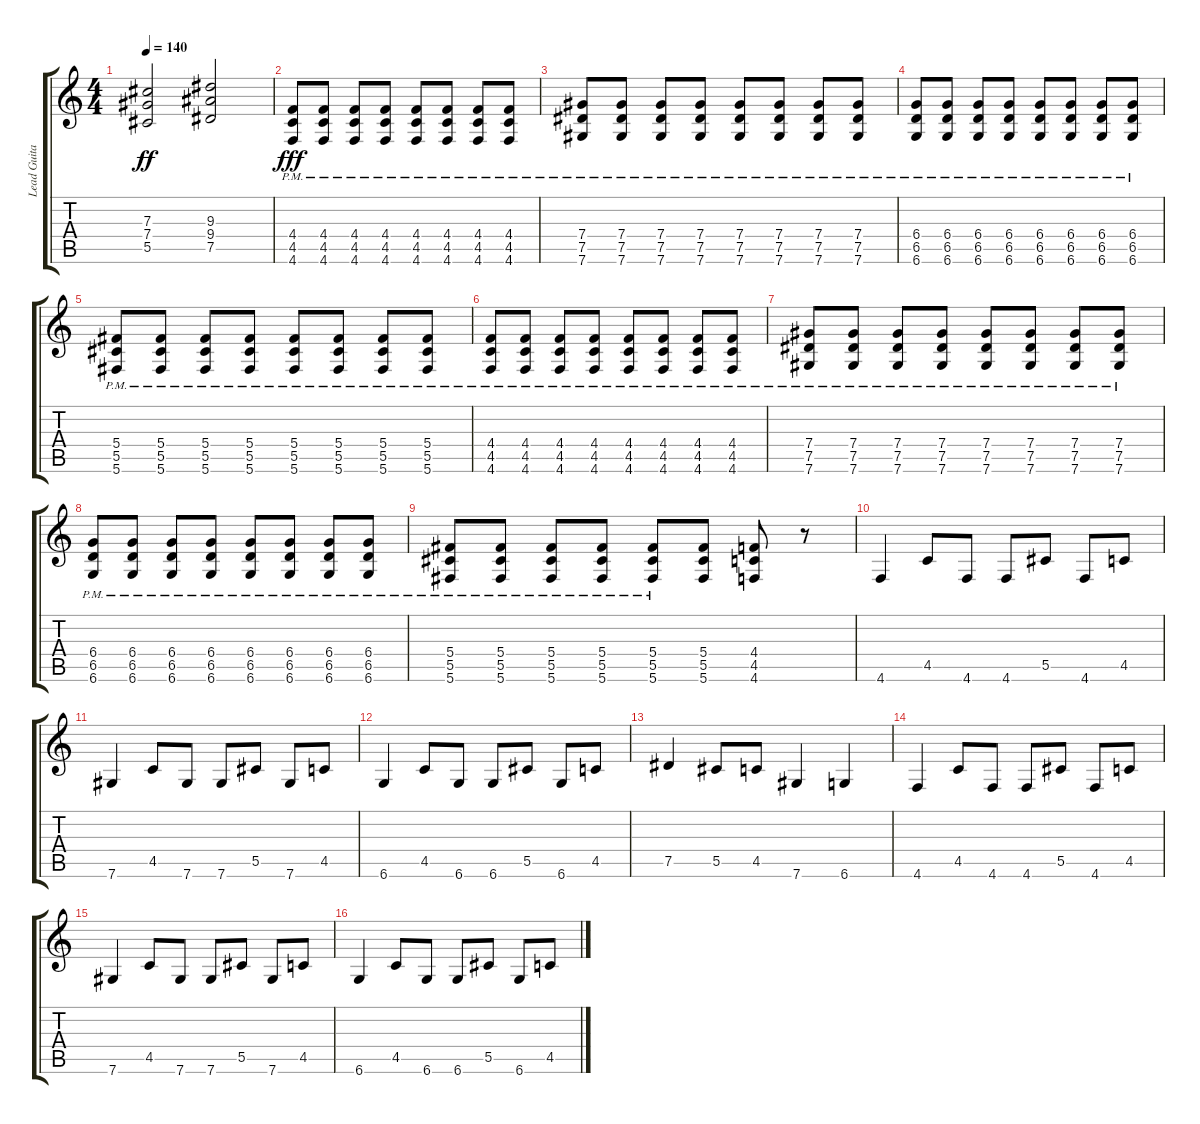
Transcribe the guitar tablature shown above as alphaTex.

\track ("Lead Guitar" "Lead Guita") {instrument acousticguitarsteel}
\staff {score tabs}
\tuning (Eb4 Bb3 Gb3 Db3 Ab2 Db2) {hide}
\ts (4 4)
\tempo 140
\clef g2
\ks c
(7.3 7.4 5.5).2{dy ff} (9.3 9.4 7.5).2 |
(4.4{pm} 4.5{pm} 4.6{pm}).8{dy fff} (4.4{pm} 4.5{pm} 4.6{pm}).8 (4.4{pm} 4.5{pm} 4.6{pm}).8 (4.4{pm} 4.5{pm} 4.6{pm}).8 (4.4{pm} 4.5{pm} 4.6{pm}).8 (4.4{pm} 4.5{pm} 4.6{pm}).8 (4.4{pm} 4.5{pm} 4.6{pm}).8 (4.4{pm} 4.5{pm} 4.6{pm}).8 |
(7.4{pm} 7.5{pm} 7.6{pm}).8 (7.4{pm} 7.5{pm} 7.6{pm}).8 (7.4{pm} 7.5{pm} 7.6{pm}).8 (7.4{pm} 7.5{pm} 7.6{pm}).8 (7.4{pm} 7.5{pm} 7.6{pm}).8 (7.4{pm} 7.5{pm} 7.6{pm}).8 (7.4{pm} 7.5{pm} 7.6{pm}).8 (7.4{pm} 7.5{pm} 7.6{pm}).8 |
(6.4{pm} 6.5{pm} 6.6{pm}).8 (6.4{pm} 6.5{pm} 6.6{pm}).8 (6.4{pm} 6.5{pm} 6.6{pm}).8 (6.4{pm} 6.5{pm} 6.6{pm}).8 (6.4{pm} 6.5{pm} 6.6{pm}).8 (6.4{pm} 6.5{pm} 6.6{pm}).8 (6.4{pm} 6.5{pm} 6.6{pm}).8 (6.4{pm} 6.5{pm} 6.6{pm}).8 |
(5.4{pm} 5.5{pm} 5.6{pm}).8 (5.4{pm} 5.5{pm} 5.6{pm}).8 (5.4{pm} 5.5{pm} 5.6{pm}).8 (5.4{pm} 5.5{pm} 5.6{pm}).8 (5.4{pm} 5.5{pm} 5.6{pm}).8 (5.4{pm} 5.5{pm} 5.6{pm}).8 (5.4{pm} 5.5{pm} 5.6{pm}).8 (5.4{pm} 5.5{pm} 5.6{pm}).8 |
(4.4{pm} 4.5{pm} 4.6{pm}).8 (4.4{pm} 4.5{pm} 4.6{pm}).8 (4.4{pm} 4.5{pm} 4.6{pm}).8 (4.4{pm} 4.5{pm} 4.6{pm}).8 (4.4{pm} 4.5{pm} 4.6{pm}).8 (4.4{pm} 4.5{pm} 4.6{pm}).8 (4.4{pm} 4.5{pm} 4.6{pm}).8 (4.4{pm} 4.5{pm} 4.6{pm}).8 |
(7.4{pm} 7.5{pm} 7.6{pm}).8 (7.4{pm} 7.5{pm} 7.6{pm}).8 (7.4{pm} 7.5{pm} 7.6{pm}).8 (7.4{pm} 7.5{pm} 7.6{pm}).8 (7.4{pm} 7.5{pm} 7.6{pm}).8 (7.4{pm} 7.5{pm} 7.6{pm}).8 (7.4{pm} 7.5{pm} 7.6{pm}).8 (7.4{pm} 7.5{pm} 7.6{pm}).8 |
(6.4{pm} 6.5{pm} 6.6{pm}).8 (6.4{pm} 6.5{pm} 6.6{pm}).8 (6.4{pm} 6.5{pm} 6.6{pm}).8 (6.4{pm} 6.5{pm} 6.6{pm}).8 (6.4{pm} 6.5{pm} 6.6{pm}).8 (6.4{pm} 6.5{pm} 6.6{pm}).8 (6.4{pm} 6.5{pm} 6.6{pm}).8 (6.4{pm} 6.5{pm} 6.6{pm}).8 |
(5.4{pm} 5.5{pm} 5.6{pm}).8 (5.4{pm} 5.5{pm} 5.6{pm}).8 (5.4{pm} 5.5{pm} 5.6{pm}).8 (5.4{pm} 5.5{pm} 5.6{pm}).8 (5.4{pm} 5.5{pm} 5.6{pm}).8 (5.4 5.5 5.6).8 (4.4 4.5 4.6).8 r.8 |
4.6.4 4.5.8 4.6.8 4.6.8 5.5.8 4.6.8 4.5.8 |
7.6.4 4.5.8 7.6.8 7.6.8 5.5.8 7.6.8 4.5.8 |
6.6.4 4.5.8 6.6.8 6.6.8 5.5.8 6.6.8 4.5.8 |
7.5.4 5.5.8 4.5.8 7.6.4 6.6.4 |
4.6.4 4.5.8 4.6.8 4.6.8 5.5.8 4.6.8 4.5.8 |
7.6.4 4.5.8 7.6.8 7.6.8 5.5.8 7.6.8 4.5.8 |
6.6.4 4.5.8 6.6.8 6.6.8 5.5.8 6.6.8 4.5.8
